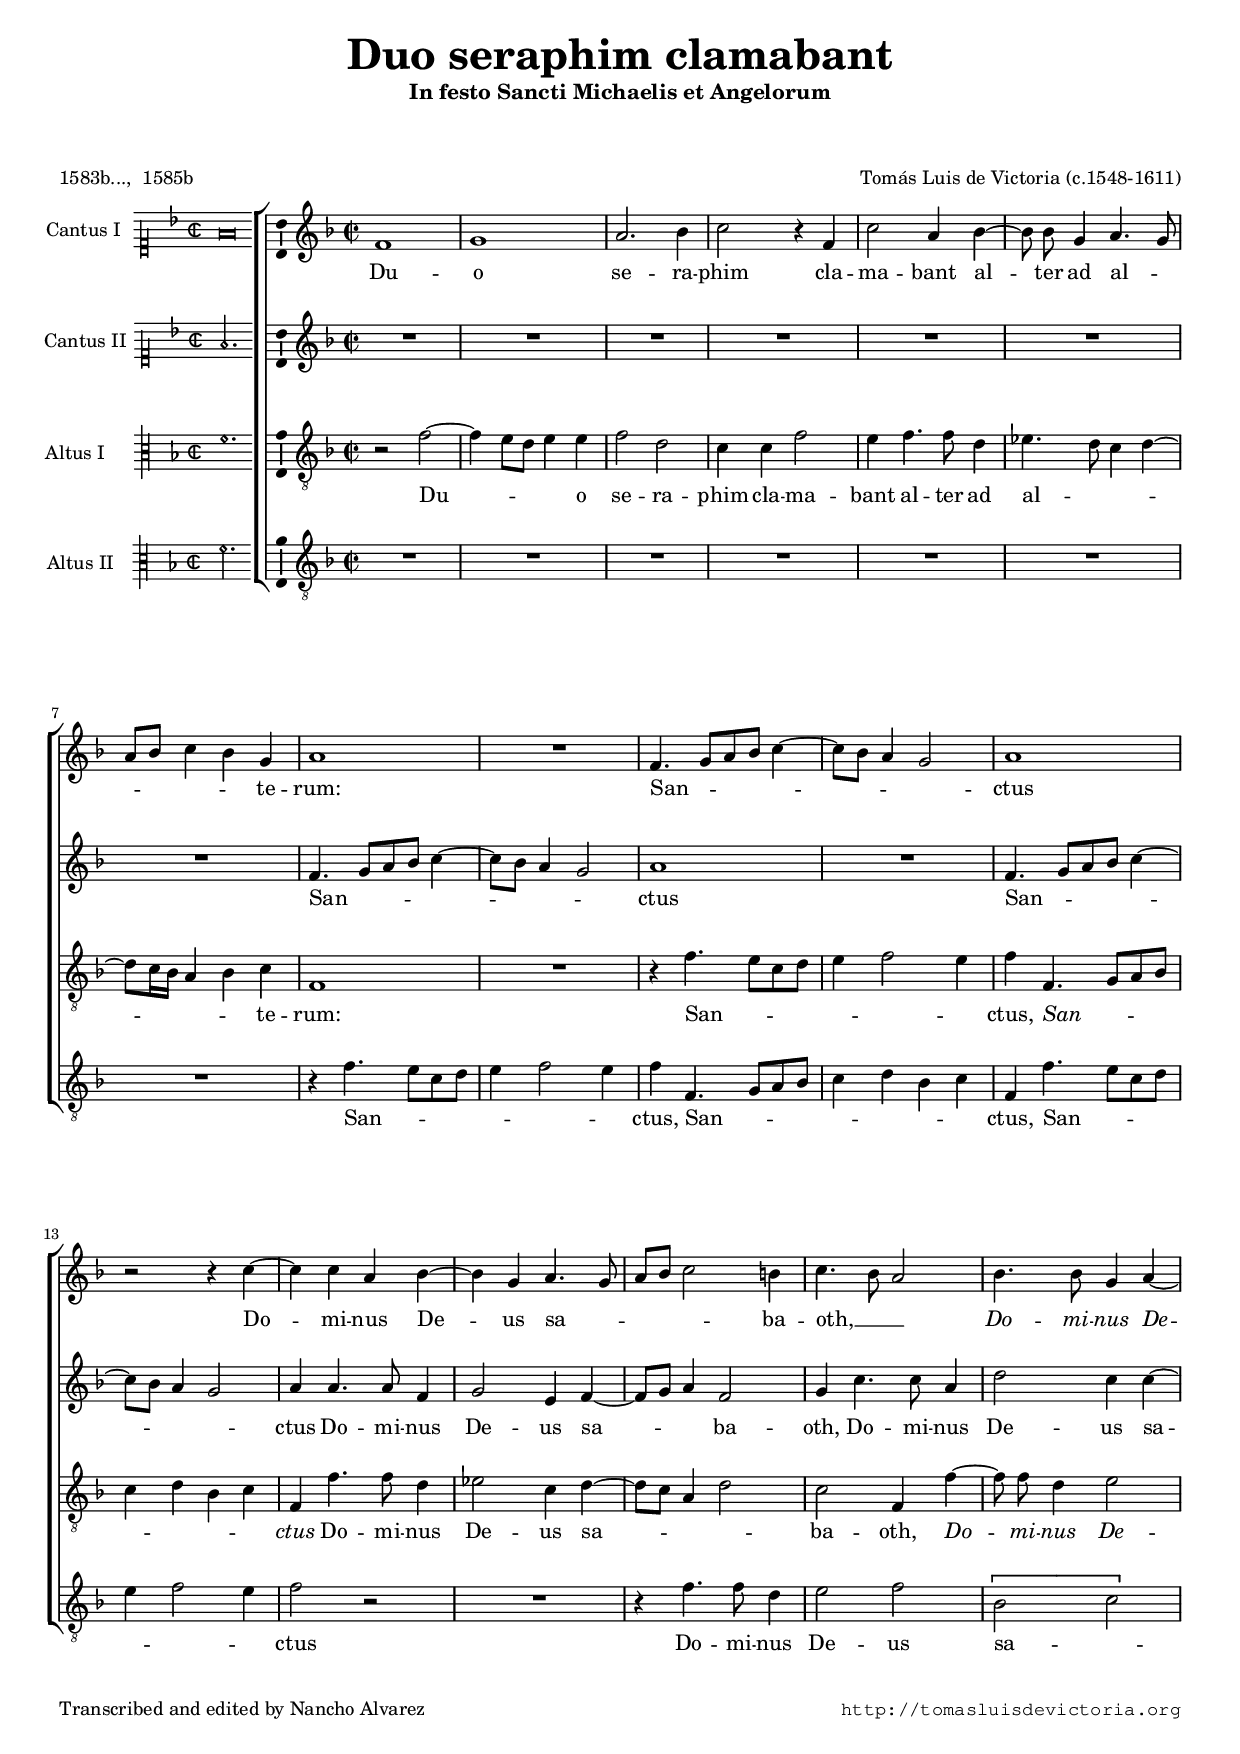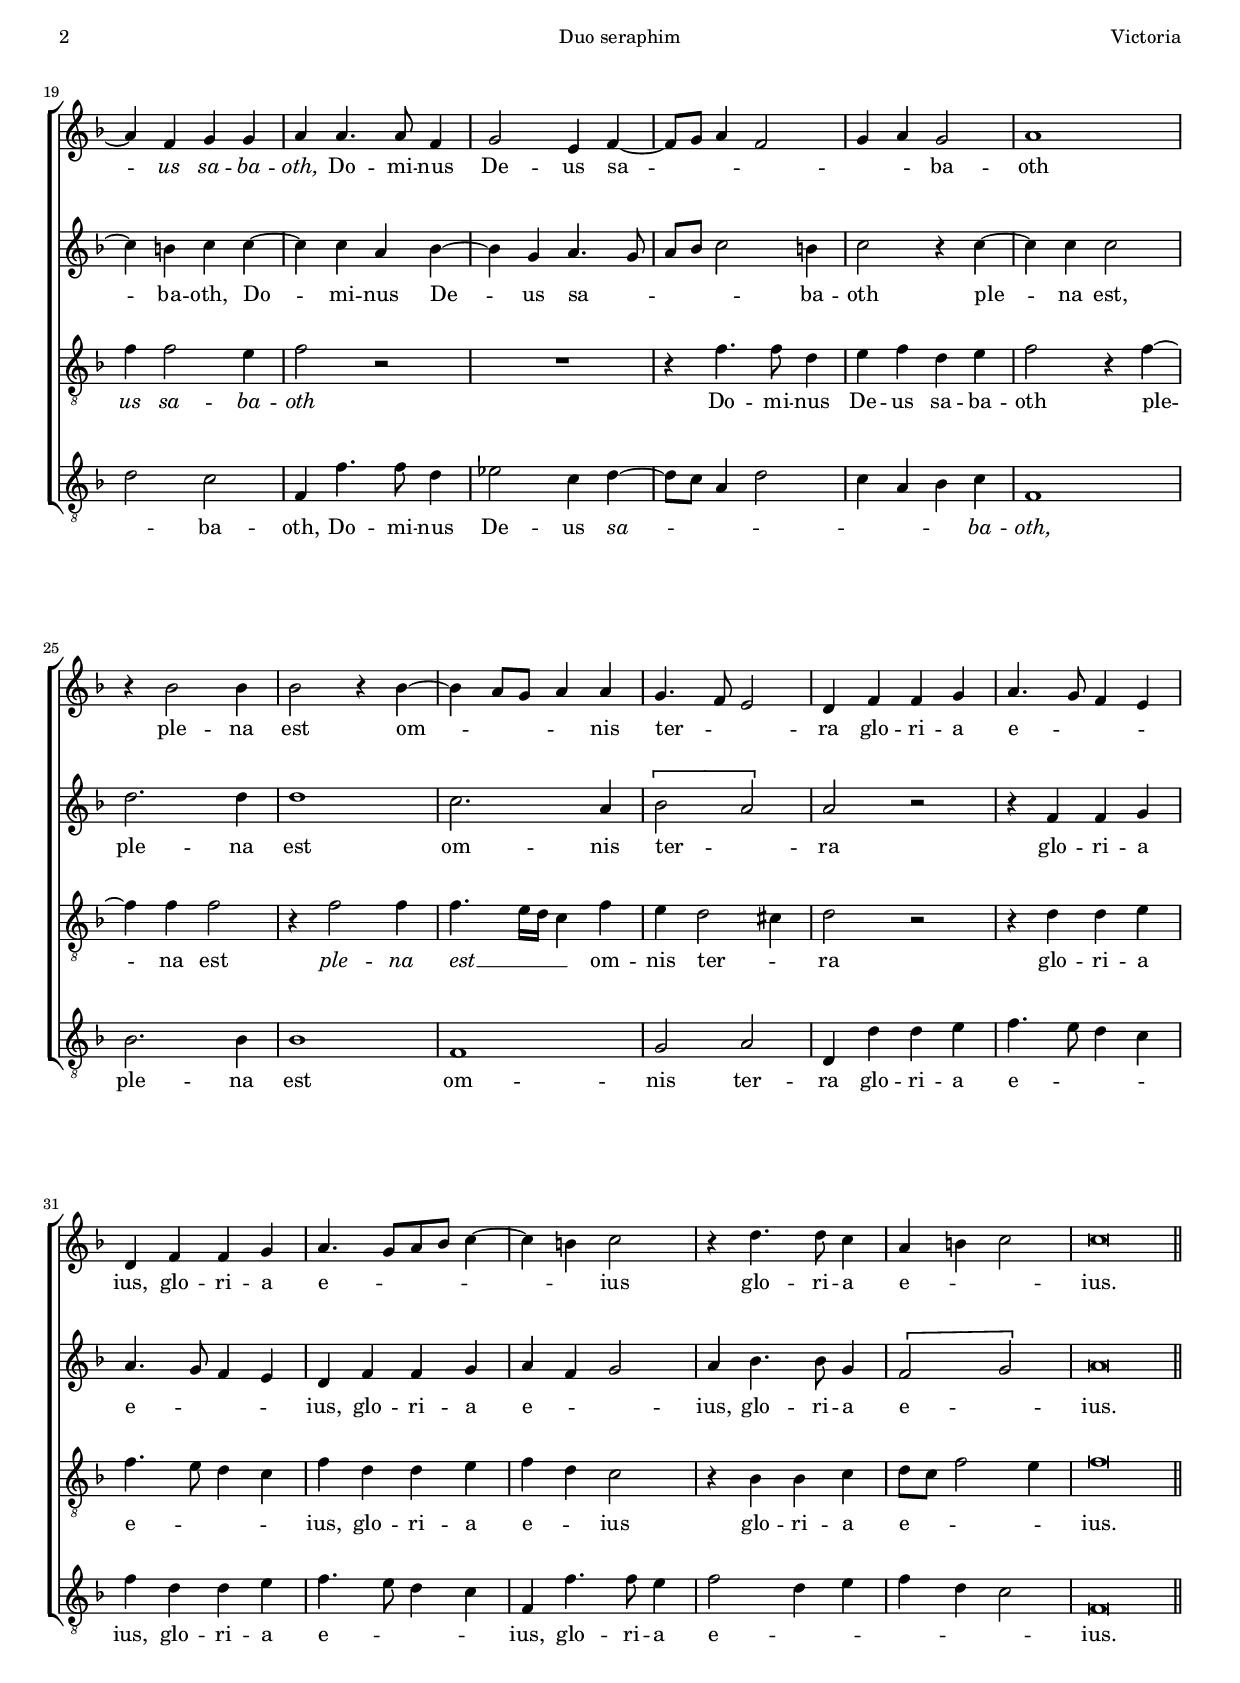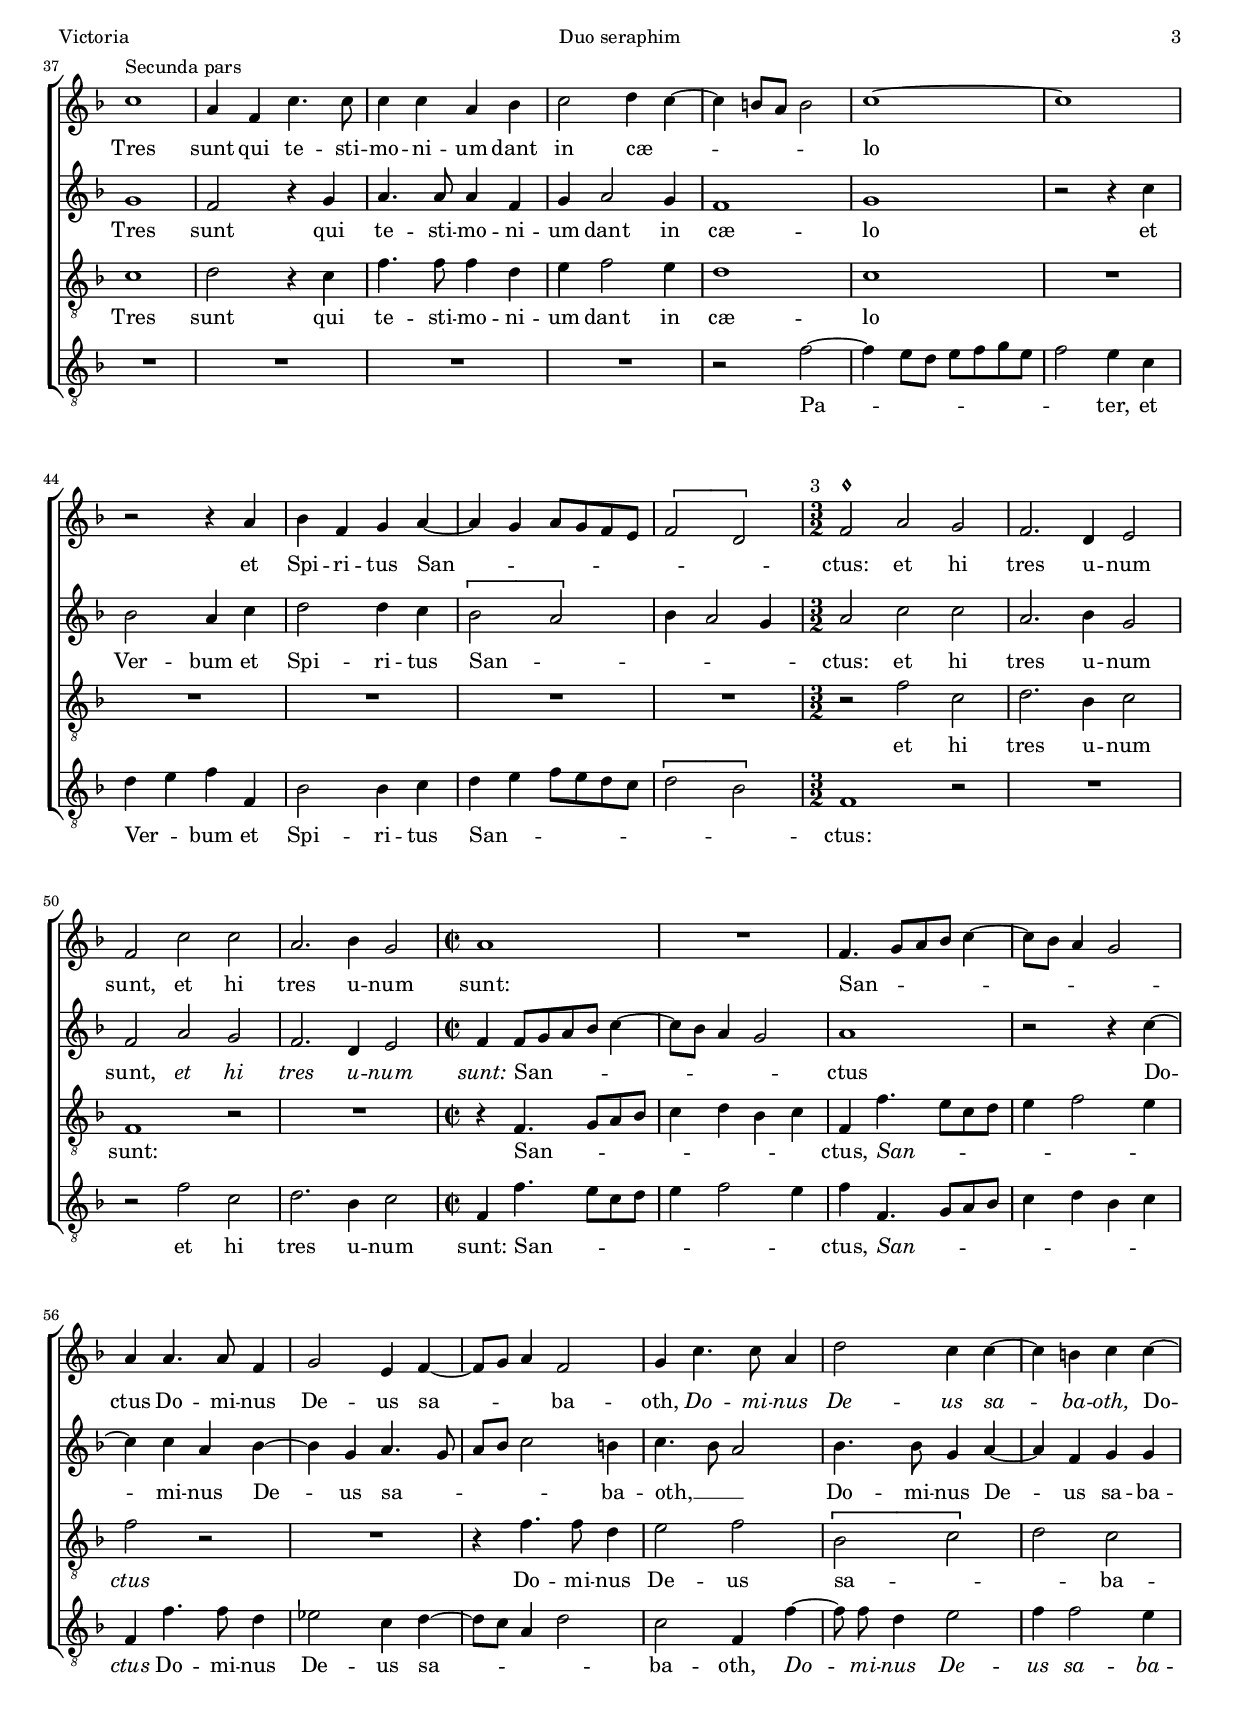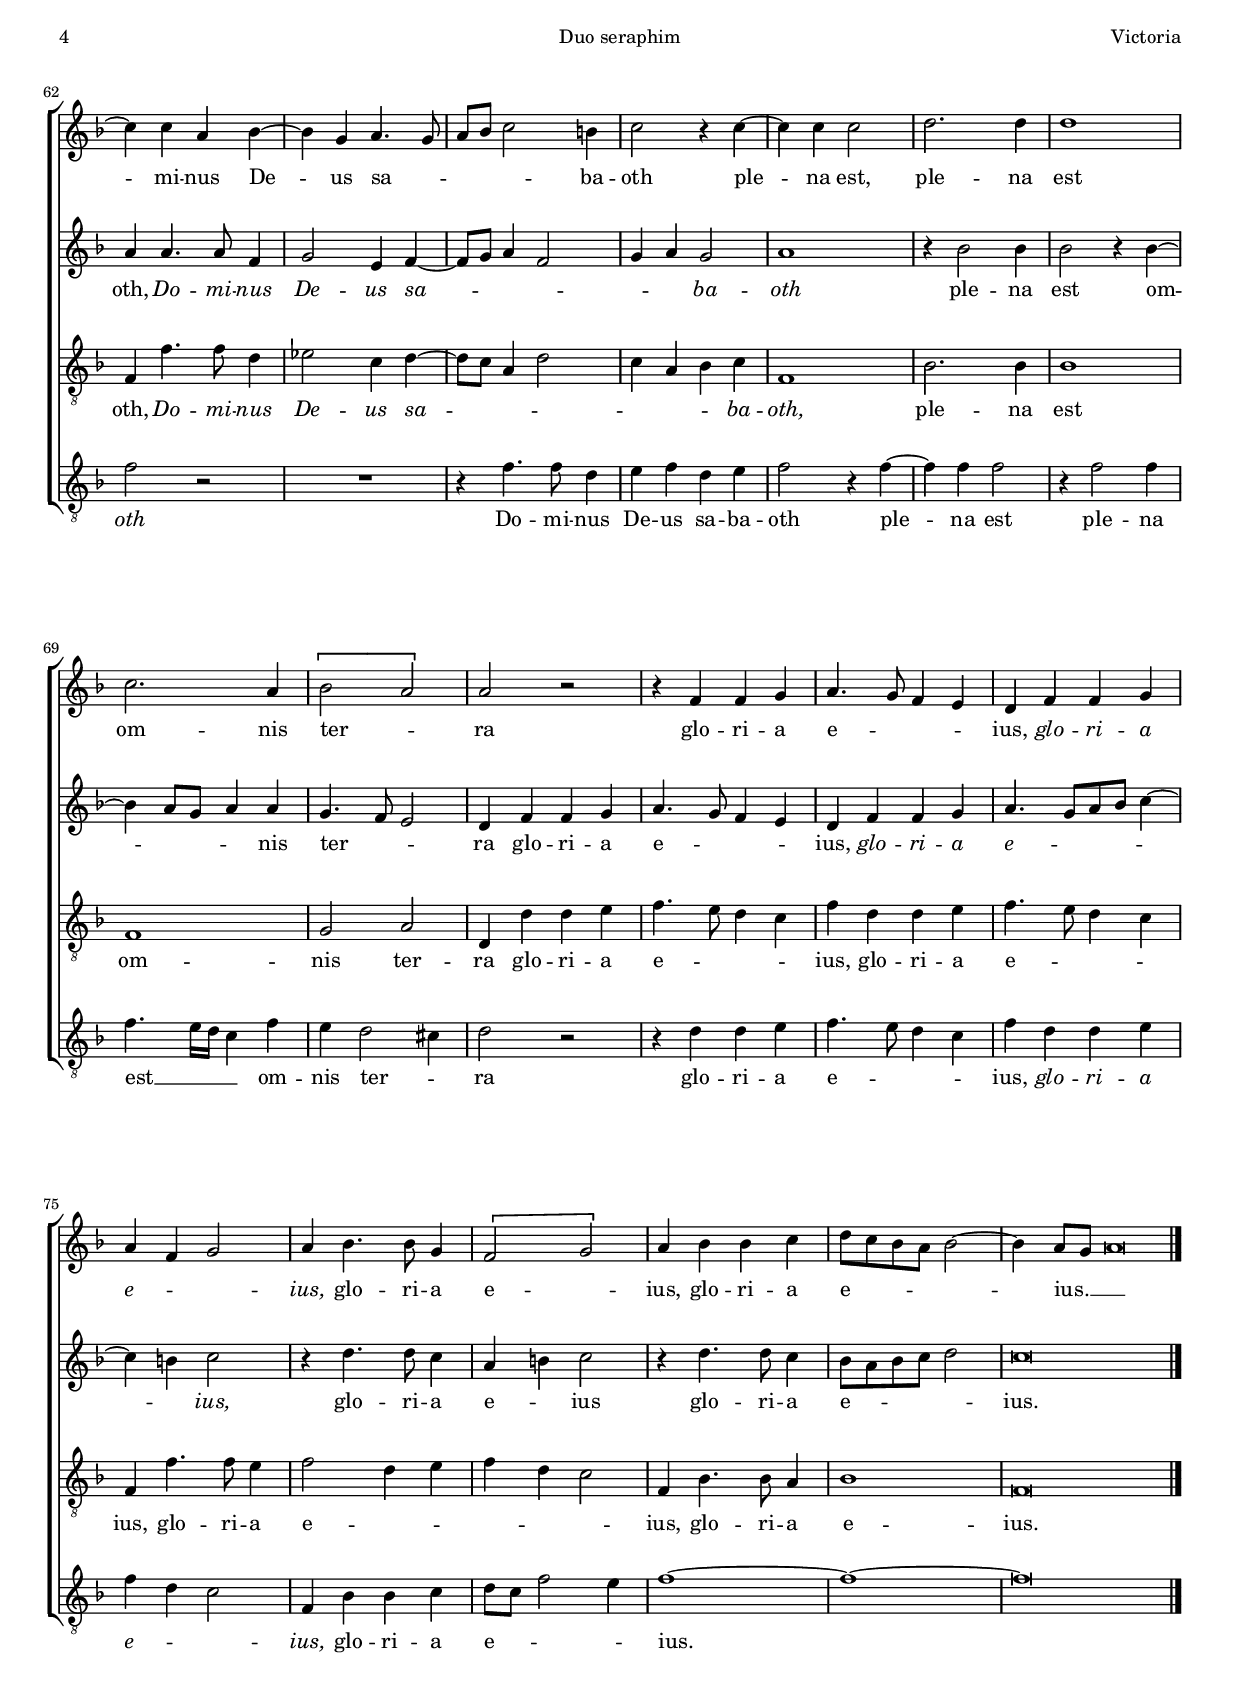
\version "2.18.0"

#(set-default-paper-size "a4")
#(set-global-staff-size 16.4)
#(ly:set-option 'point-and-click #f)
%mobile -s15.0 -i3.5 -ball

italicas=\override LyricText.font-shape = #'italic
rectas=\override LyricText.font-shape = #'upright
ss=\once \set suggestAccidentals = ##t
incipitwidth = 20
mtempo={\tempo 4 = 100}
mtempob={\tempo 4 = 50}
mtempoc={\tempo 4 = 150}

htitle="Duo seraphim"
hcomposer="Victoria"

\header {
	title=\markup{\fontsize #3 "Duo seraphim clamabant"}
	subtitle="In festo Sancti Michaelis et Angelorum" % 1585b In Festo Sancti Michaelis, et Angelorum
        % subtitle="In Festo Trinitatis" % otras
	subsubtitle=\markup{\null \vspace #2 }
	composer="Tomás Luis de Victoria (c.1548-1611)"
        pdfauthor=\composer
	%poet=\markup{"1583b,  1585b,  1589a,  1589b,  1603"}
	poet=\markup{"1583b...,  1585b"}
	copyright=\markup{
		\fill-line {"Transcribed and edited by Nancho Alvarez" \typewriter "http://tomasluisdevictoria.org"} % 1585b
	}
%	tagline=""
}


global={\key bes \major \time 2/2 \skip 1*36 \bar "||" \pageBreak % el final de la segunda parte es casi igual que el de la primera, pero con las voces intercambiadas
					\skip 1*11 \time 3/2
					\skip 2*12 \time 2/2
					\skip 1*29 \bar "|."
}

cantus={
	bes1 |
	c' |
	d'2. ees'4 |
	f'2 r4 bes |
%5
	f'2 d'4 ees' ~ |
	\set Staff.autoBeaming = ##f
	ees'8 ees' c'4 d'4. c'8 |
	\set Staff.autoBeaming = ##t
	d' ees' f'4 ees' c' |
	d'1 |
	R1*4/4 |
%10
	bes4.  c'8[ d' ees'] f'4 ~ |
	f'8 ees' d'4 c'2 |
	d'1 |
	r2 r4 f' ~ |
	f' f' d' ees' ~ |
%15
	ees' c' d'4. c'8 |
	d' ees' f'2 e'4 |
	f'4. ees'8 d'2 |
	ees'4. ees'8 c'4 d' ~ |
	d' bes c' c' |
%20
	d' d'4. d'8 bes4 |
	c'2 a4 bes ~ |
	bes8 c' d'4 bes2 |
	c'4 d' c'2 |
	d'1 |
%25
	r4 ees'2 ees'4 |
	ees'2 r4 ees' ~ |
	ees' d'8 c' d'4 d' |
	c'4. bes8 a2 |
	g4 bes bes c' |
%30
	d'4. c'8 bes4 a |
	g bes bes c' |
	d'4.  c'8[ d' ees'] f'4 ~ |
	f' e' f'2 |
	r4 g'4. g'8 f'4 |
%35
	d' e' f'2 |
	f'\breve*1/2 |
        \once \override TextScript.padding = #1.3
        s4*0^\markup{"Secunda pars"}
	f'1
	d'4 bes f'4. f'8 |
	f'4 f' d' ees' |
%40
	f'2 g'4 f' ~ |
	f' e'8 d' e'2 |
	f'1 ~ |
	f' |
	r2 r4 d' |
%45
	ees' bes c' d' ~ |
	d' c' d'8 c' bes a |
	\[bes2 g\] |
	\mtempoc
        % 3 % en 1589a c/ 3
        \once \override TextScript.padding = #1
        \once \override TextScript.X-offset = #-3.5
        s4*0^\markup{"3" \hspace #2 \raise #.8 \musicglyph #"noteheads.s1petrucci" }
        bes2 d' c' |
	bes2. g4 a2 |
%50
	bes f' f' |
	d'2. ees'4 c'2 |
	\mtempo d'1 |
	R1*4/4 |
	bes4.  c'8[ d' ees'] f'4 ~ |
%55
	f'8 ees' d'4 c'2 |
	d'4 d'4. d'8 bes4 |
	c'2 a4 bes ~ |
	bes8 c' d'4 bes2 |
	c'4 f'4. f'8 d'4 |
%60
	g'2 f'4 f' ~ |
	f' e' f' f' ~ |
	f' f' d' ees' ~ |
	ees' c' d'4. c'8 |
	d' ees' f'2 e'4 |
%65
	f'2 r4 f' ~ |
	f' f' f'2 |
	g'2. g'4 |
	g'1 |
	f'2. d'4 |
%70
	\[ees'2 d'\] |
	d' r |
	r4 bes bes c' |
	d'4. c'8 bes4 a |
	g bes bes c' |
%75
	d' bes c'2 |
	d'4 ees'4. ees'8 c'4 |
	\[bes2 c'\] |
	d'4 ees' ees' f' |
	g'8 f' ees' d' ees'2 ~ |
%80
	ees'4 d'8 c' \mtempob d'\breve*1/4
}

altus={
	R1*4/4 |
	R1*4/4 |
	R1*4/4 |
	R1*4/4 |
%5
	R1*4/4 |
	R1*4/4 |
	R1*4/4 |
	bes4.  c'8[ d' ees'] f'4 ~ |
	f'8 ees' d'4 c'2 |
%10
	d'1 |
	R1*4/4 |
	bes4.  c'8[ d' ees'] f'4 ~ |
	f'8 ees' d'4 c'2 |
	d'4 d'4. d'8 bes4 |
%15
	c'2 a4 bes ~ |
	bes8 c'8 d'4 bes2 |
	c'4 f'4. f'8 d'4 |
	g'2 f'4 f' ~ |
	f' e' f' f' ~ |
%20
	f' f' d' ees' ~ |
	ees' c' d'4. c'8 |
	d' ees' f'2 e'4 |
	f'2 r4 f' ~ |
	f' f' f'2 |
%25
	g'2. g'4 |
	g'1 |
	f'2. d'4 |
	\[ees'2 d'\] |
	d' r |
%30
	r4 bes bes c' |
	d'4. c'8 bes4 a |
	g bes bes c' |
	d' bes c'2 |
	d'4 ees'4. ees'8 c'4 |
%35
	\[bes2 c'\] |
	d'\breve*1/2
	c'1 |
	bes2 r4 c' |
	d'4. d'8 d'4 bes |
%40
	c' d'2 c'4 |
	bes1 |
	c' |
	r2 r4 f' |
	ees'2 d'4 f' |
%45
	g'2 g'4 f' |
	\[ees'2 d'\] |
	ees'4 d'2 c'4 |
	d'2 f' f' |
	d'2. ees'4 c'2 |
%50
	bes d' c' |
	bes2. g4 a2 |
	bes4  bes8[ c' d' ees'] f'4 ~ |
	f'8 ees' d'4 c'2 |
	d'1 |
%55
	r2 r4 f' ~ |
	f' f' d' ees' ~ |
	ees' c' d'4. c'8 |
	d' ees' f'2 e'4 |
	f'4. ees'8 d'2 |
%60
	ees'4. ees'8 c'4 d' ~ |
	d' bes c' c' |
	d' d'4. d'8 bes4 |
	c'2 a4 bes ~ |
	bes8 c' d'4 bes2 |
%65
	c'4 d' c'2 |
	d'1 |
	r4 ees'2 ees'4 |
	ees'2 r4 ees' ~ |
	ees' d'8 c' d'4 d' |
%70
	c'4. bes8 a2 |
	g4 bes bes c' |
	d'4. c'8 bes4 a |
	g bes bes c' |
	d'4.  c'8[ d' ees'] f'4 ~ |
%75
	f' e' f'2 |
	r4 g'4. g'8 f'4 |
	d' e' f'2 |
	r4 g'4. g'8 f'4 |
	ees'8 d' ees' f' g'2 |
%80
	f'\breve*1/2
}

tenor={
	r2 bes ~ |
	bes4 a8 g a4 a |
	bes2 g |
	f4 f bes2 |
%5
	a4 bes4. bes8 g4 |
	aes4. g8 f4 g ~ |
	g8 f16 ees d4 ees f |
	bes,1 |
	R1*4/4 |
%10
	r4 bes4. a8 f g |
	a4 bes2 a4 |
	bes bes,4. c8 d ees |
	f4 g ees f |
	bes, bes4. bes8 g4 |
%15
	aes2 f4 g ~ |
	g8 f d4 g2 |
	f bes,4 bes ~ |
	\set Staff.autoBeaming = ##f
	bes8 bes g4 a2 |
	\set Staff.autoBeaming = ##t
	bes4 bes2 a4 |
%20
	bes2 r |
	R1*4/4 |
	r4 bes4. bes8 g4 |
	a bes g a |
	bes2 r4 bes ~ |
%25
	bes bes bes2 |
	r4 bes2 bes4 |
	bes4. a16 g f4 bes |
	a g2 fis4 |
	g2 r |
%30
	r4 g g a |
	bes4. a8 g4 f |
	bes g g a |
	bes g f2 |
	r4 ees ees f |
%35
	g8 f bes2 a4 |
	bes\breve*1/2
	f1 |
	g2 r4 f |
	bes4. bes8 bes4 g |
%40
	a bes2 a4 |
	g1 |
	f |
	R1*4/4 |
	R1*4/4 |
%45
	R1*4/4 |
	R1*4/4 |
	R1*4/4 |
	r2 bes f |
	g2. ees4 f2 |
%50
	bes,1 r2 |
	R1*3/2 |
	r4 bes,4. c8 d ees |
	f4 g ees f |
	bes, bes4. a8 f g |
%55
	a4 bes2 a4 |
	bes2 r |
	R1*4/4 |
	r4 bes4. bes8 g4 |
	a2 bes |
%60
	\[ees f\] |
	g f |
	bes,4 bes4. bes8 g4 |
	aes2 f4 g ~ |
	g8 f d4 g2 |
%65
	f4 d ees f |
	bes,1 |
	ees2. ees4 |
	ees1 |
	bes, |
%70
	c2 d |
	g,4 g g a |
	bes4. a8 g4 f |
	bes g g a |
	bes4. a8 g4 f |
%75
	bes, bes4. bes8 a4 |
	bes2 g4 a |
	bes g f2 |
	bes,4 ees4. ees8 d4 |
	ees1 |
%80
	bes,\breve*1/2
}

bassus={
	R1*4/4 |
	R1*4/4 |
	R1*4/4 |
	R1*4/4 |
%5
	R1*4/4 |
	R1*4/4 |
	R1*4/4 |
	r4 bes4. a8 f g |
	a4 bes2 a4 |
%10
	bes bes,4. c8 d ees |
	f4 g ees f |
	bes, bes4. a8 f g |
	a4 bes2 a4 |
	bes2 r |
%15
	R1*4/4 |
	r4 bes4. bes8 g4 |
	a2 bes |
	\[ees f\] |
	g f |
%20
	bes,4 bes4. bes8 g4 |
	aes2 f4 g ~ |
	g8 f d4 g2 |
	f4 d ees f |
	bes,1 |
%25
	ees2. ees4 |
	ees1 |
	bes, |
	c2 d |
	g,4 g g a |
%30
	bes4. a8 g4 f |
	bes g g a |
	bes4. a8 g4 f |
	bes, bes4. bes8 a4 |
	bes2 g4 a |
%35
	bes g f2 |
	bes,\breve*1/2 |
	R1*4/4 |
	R1*4/4 |
	R1*4/4 |
%40
	R1*4/4 |
	r2 bes ~ |
	bes4 a8 g a bes c' a |
	bes2 a4 f |
	g a bes bes, |
%45
	ees2 ees4 f |
	g a bes8 a g f |
	\[g2 ees\] |
	bes,1 r2 |
	R1*3/2 |
%50
	r2 bes f |
	g2. ees4 f2 |
	bes,4 bes4. a8 f g |
	a4 bes2 a4 |
	bes bes,4. c8 d ees |
%55
	f4 g ees f |
	bes, bes4. bes8 g4 |
	aes2 f4 g ~ |
	g8 f d4 g2 |
	f bes,4 bes ~ |
%60
	\set Staff.autoBeaming = ##f
	bes8 bes g4 a2 |
	\set Staff.autoBeaming = ##t
	bes4 bes2 a4 |
	bes2 r |
	R1*4/4 |
	r4 bes4. bes8 g4 |
%65
	a bes g a |
	bes2 r4 bes ~ |
	bes bes bes2 |
	r4 bes2 bes4 |
	bes4. a16 g f4 bes |
%70
	a g2 fis4 |
	g2 r |
	r4 g g a |
	bes4. a8 g4 f |
	bes g g a |
%75
	bes g f2 |
	bes,4 ees ees f |
	g8 f bes2 a4 |
	bes1 ~ |
	bes ~ |
%80
	bes\breve*1/2
}

textocantus=\lyricmode{
Du -- o se -- ra -- phim cla -- ma -- bant % Seraphim
al -- _ ter ad al -- _ _ _ _ _ te -- rum:
San -- _ _ _ _ _ _ _ _ ctus
Do -- _ mi -- nus De -- _ us sa -- _ _ _ _ ba -- oth, __ _ _ % Sabaoth
\italicas Do -- mi -- nus De -- _ us sa -- ba -- oth, \rectas
Do -- mi -- nus De -- us sa -- _ _ _ _ _ _ ba -- oth
ple -- na est om -- _ _ _ _ nis
ter -- _ _ ra glo -- ri -- a % siempre parece que pone glo -- ria _ 
e -- _ _ _ ius,
glo -- ri -- a e -- _ _ _ _ _ _ ius
glo -- ri -- a
e -- _ _ ius.
Tres sunt qui te -- sti -- mo -- ni -- um dant in cæ -- _ _ _ _ _  lo _ % Cælo
et Spi -- ri -- tus San -- _ _ _ _ _ _ _ _ ctus: % sanctus
et hi  tres u -- num sunt,
et hi tres u -- num
sunt:
San -- _ _ _ _ _ _ _ _ ctus Do -- mi -- nus De -- us sa -- _ _ _ ba -- oth,
\italicas Do -- mi -- nus De -- us sa -- _ ba -- oth, \rectas 
Do -- _ mi -- nus De -- _ us sa -- _ _ _ _ ba -- oth
ple -- _ na est,
ple -- na est
om -- nis ter -- _ ra
glo -- ri -- a e -- _ _ _ ius,
\italicas glo -- ri -- a e -- _ _ ius, \rectas
glo -- ri -- a e -- _ ius,
glo -- ri -- a e -- _ _ _ _ _ ius. __ _ _ % 1585 _ _ _ _ _ _ _ _ ius.
}

textoaltus=\lyricmode{
San -- _ _ _ _ _ _ _ _ ctus
San -- _ _ _ _ _ _ _ _ ctus
Do -- mi -- nus
De -- us sa -- _ _ _ ba -- oth,
Do -- mi -- nus De -- us sa -- _ ba -- oth,
Do -- _ mi -- nus De -- _ us sa -- _ _ _ _ ba -- oth
ple -- _ na est,
ple -- na est om -- nis  ter -- _ ra
glo -- ri -- a e -- _ _ _ ius,
glo -- ri -- a e -- _ _ ius,
glo -- ri -- a e -- _ ius.
Tres sunt
qui te -- sti -- mo -- ni -- um dant in cæ -- lo
et Ver -- bum et Spi -- ri -- tus San -- _ _ _ _ ctus: % verbum
et hi tres u -- num sunt,
\italicas et hi tres u -- num sunt: \rectas
San -- _ _ _ _ _ _ _ _ ctus
Do -- _ mi -- nus De -- _ us sa -- _ _ _ _ ba -- oth, __ _ _ 
Do -- mi -- nus De -- _ us sa -- ba -- oth,
\italicas Do -- mi -- nus De -- us sa -- _ _ _ _ _  _ ba -- oth \rectas
ple -- na est
om -- _ _ _ _ nis
ter -- _ _ ra glo -- ri -- a
e -- _ _ _ ius,
\italicas glo -- ri -- a e -- _ _ _ _ _ _ ius, \rectas
glo -- ri -- a e -- _ ius
glo -- ri -- a e -- _ _ _ _ ius. _
}

textotenor=\lyricmode{
Du -- _ _ _ _ o se -- ra -- phim cla -- ma -- bant al -- ter ad al -- _ _ _ _ _ _ _ _ te -- rum:
San -- _ _ _ _ _ _ ctus,
\italicas San -- _ _ _ _ _ _ _ ctus \rectas Do -- mi -- nus
De -- us sa -- _ _ _ _ ba -- oth,
\italicas Do -- _ mi -- nus De -- us sa -- ba -- oth \rectas
Do -- mi -- nus De -- us sa -- ba -- oth
ple -- _ na est
\italicas ple -- na est __ _ _ _ \rectas om -- nis ter -- _ ra
glo -- ri -- a e -- _ _ _ ius,
glo -- ri -- a e -- _ ius
glo -- ri -- a e -- _ _ _ ius.
Tres sunt
qui te -- sti -- mo -- ni -- um dant in cæ -- lo 
et hi tres u -- num sunt:
San -- _ _ _ _ _ _ _ ctus,
\italicas San -- _ _ _ _ _ _  ctus \rectas
Do -- mi -- nus De -- us
sa -- _ _ ba -- oth,
\italicas Do -- mi -- nus De -- us sa -- _ _ _ _ _ _ _ ba -- oth, \rectas
ple -- na est
om -- nis ter -- ra glo -- ri -- a
e -- _ _ _ ius,
glo -- ri -- a e -- _ _ _ ius,
glo -- ri -- a e -- _ _ _ _ _ ius,
glo -- ri -- a e -- ius. _
}

textobassus=\lyricmode{
San -- _ _ _ _ _ _ ctus,
San -- _ _ _ _ _ _ _ ctus,
San -- _ _ _ _ _ _ ctus
Do -- mi -- nus De -- us
sa -- _ _ ba -- oth,
Do -- mi -- nus
De -- us
\italicas sa -- _ _ _ _ _ _ _ ba -- oth, \rectas % sa -- ba -- _ oth en 1585b
ple -- na est om -- nis ter -- ra glo -- ri -- a
e -- _ _ _ ius,
glo -- ri -- a e -- _ _ _ ius,
glo -- ri -- a e -- _ _ _ _ _ ius.
Pa -- _ _ _ _ _ _ _ _ ter,
et Ver -- _ bum % verbum,
et Spi -- ri -- tus San -- _ _ _ _ _ _ _ ctus:
et hi tres u -- num sunt:
San -- _ _ _ _ _ _ ctus,
\italicas San -- _ _ _ _ _ _ _  ctus \rectas
Do -- mi -- nus De -- us sa -- _ _ _ _ ba -- oth,
\italicas Do -- _ mi -- nus
De -- us sa -- ba -- oth \rectas
Do -- mi -- nus De -- us sa -- ba -- oth
ple -- _ na est
ple -- na est __ _ _ _ om -- nis ter -- _ ra
glo -- ri -- a 
e -- _ _ _ ius,
\italicas glo -- ri -- a e -- _ _ ius, \rectas
glo -- ri -- a e -- _ _ _ ius. _ _ _ 
}


incipitcantus=\markup{
	\score{
		{ 
		\set Staff.instrumentName="Cantus I  "
		\override NoteHead.style = #'neomensural
		\override Staff.TimeSignature.style = #'neomensural
		\cadenzaOn 
		\clef "petrucci-c1"
		\key f \major
		\time 2/2
                f'\breve
		} 

	\layout { line-width=\incipitwidth indent = 0 }
	}
}

incipitaltus=\markup{
	\score{
		{ 
		\set Staff.instrumentName="Cantus II "
		\override NoteHead.style = #'neomensural 
		\override Staff.TimeSignature.style = #'neomensural
		\cadenzaOn 
		\clef "petrucci-c1"
		\key f \major
		\time 2/2
                f'2.
		} 
	\layout { line-width=\incipitwidth indent = 0 }
	}
}


incipittenor=\markup{
	\score{
		{ 
		\set Staff.instrumentName="Altus I     "
		\override NoteHead.style = #'neomensural 
		\override Staff.TimeSignature.style = #'neomensural
		\cadenzaOn 
		\clef "petrucci-c3"
		\key f \major
		\time 2/2
                f'1.
		} 
	\layout { line-width=\incipitwidth indent=0 }
	}
}

incipitbassus=\markup{
	\score{
		{ 
		\set Staff.instrumentName="Altus II   "
		\override NoteHead.style = #'neomensural
		\override Staff.TimeSignature.style = #'neomensural
		\cadenzaOn 
		\clef "petrucci-c3"
		\key f \major
		\time 2/2
                f'2.
		} 
	\layout { line-width=\incipitwidth indent = 0 }
	}
}

%\layout {
%       \context {\Voice
%               \remove Ligature_bracket_engraver
%               \consists Mensural_ligature_engraver
%       }
%       line-width=\incipitwidth
%       indent = 0
%}

\score {\transpose c g{
\new ChoirStaff<<

	\new Staff <<\global
	\new Voice="v1" {
		\set Staff.instrumentName=\incipitcantus
		\clef "treble"
		\cantus }
	\new Lyrics \lyricsto "v1" {\textocantus }
	>>

	\new Staff <<\global
	\new Voice="v2" {
		\set Staff.instrumentName=\incipitaltus
		\clef "treble"
		\altus }
	\new Lyrics \lyricsto "v2" {\textoaltus }
	>>
	
	\new Staff <<\global
	\new Voice="v3" {
		\set Staff.instrumentName=\incipittenor
		\clef "G_8"
		\tenor }
	\new Lyrics \lyricsto "v3" {\textotenor }
	>>

	\new Staff <<\global
	\new Voice="v4" {
		\set Staff.instrumentName=\incipitbassus
		\clef "G_8"
		\bassus }
	\new Lyrics \lyricsto "v4" {\textobassus }
	>>
	
>>

	} % transpose

\layout{ 
	\context {\Lyrics 
		\override VerticalAxisGroup.staff-affinity = #UP
		\override VerticalAxisGroup.nonstaff-relatedstaff-spacing =
			#'((basic-distance . 0) (minimum-distance . 0) (padding . 1))
		\override LyricText.font-size = #1.2
		\override LyricHyphen.minimum-distance = #0.5
	}
	\context {\Score 
		tempoHideNote = ##t
		\override BarNumber.padding = #2 
	}
	\context {\Voice 
		melismaBusyProperties = #'()
		%autoBeaming = ##f
	}
	\context {\Staff 
                %\RemoveEmptyStaves
                %\override VerticalAxisGroup.remove-first = ##t
		\override VerticalAxisGroup.staff-staff-spacing =
			#'((basic-distance . 11.5) (minimum-distance . 0) (padding . 1))
		\consists Ambitus_engraver 
		\override LigatureBracket.padding = #1
	}
}

%\midi { \mtempo }

}


\paper{
	evenHeaderMarkup=\markup  \fill-line { \fromproperty #'page:page-number-string \htitle \hcomposer }
	oddHeaderMarkup= \markup  \fill-line { \on-the-fly #not-first-page \hcomposer \on-the-fly #not-first-page \htitle \on-the-fly #not-first-page \fromproperty #'page:page-number-string }
	system-count=13
	%page-count = 8
	ragged-last-bottom = ##f
	indent=3.5\cm
	system-system-spacing =
	#'((basic-distance . 20) (minimum-distance . 0) (padding . 5))
	top-system-spacing = % header
	#'((basic-distance . 10) (minimum-distance . 0) (padding . 0))
	last-bottom-spacing = % footer
	#'((basic-distance . 12) (minimum-distance . 0) (padding . 0))
        markup-system-spacing.padding = #1.5
}
